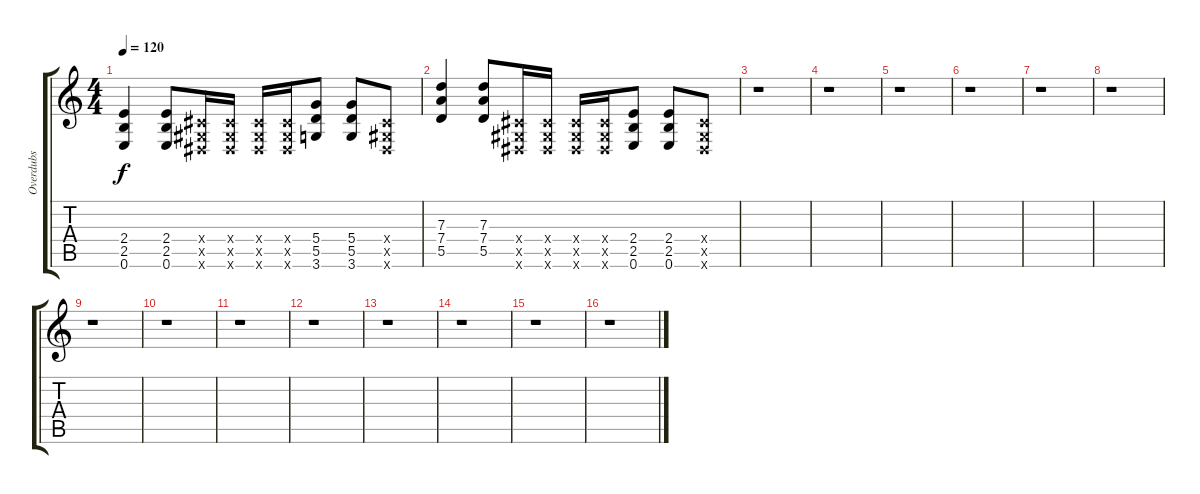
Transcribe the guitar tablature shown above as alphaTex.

\track ("Overdubs" "Overdubs") {mute instrument distortionguitar}
\staff {score tabs}
\tuning (E4 B3 G3 D3 A2 E2) {hide}
\ts (4 4)
\tempo 120
\clef g2
\ks c
(2.4 2.5 0.6).4{dy f} (2.4 2.5 0.6).8 (-1.4{x} -1.5{x} -1.6{x}).16 (-1.4{x} -1.5{x} -1.6{x}).16 (-1.4{x} -1.5{x} -1.6{x}).16 (-1.4{x} -1.5{x} -1.6{x}).16 (5.4 5.5 3.6).8 (5.4 5.5 3.6).8 (-1.4{x} -1.5{x} -1.6{x}).8 |
(7.3 7.4 5.5).4 (7.3 7.4 5.5).8 (-1.4{x} -1.5{x} -1.6{x}).16 (-1.4{x} -1.5{x} -1.6{x}).16 (-1.4{x} -1.5{x} -1.6{x}).16 (-1.4{x} -1.5{x} -1.6{x}).16 (2.4 2.5 0.6).8 (2.4 2.5 0.6).8 (-1.4{x} -1.5{x} -1.6{x}).8 |
r.1 |
r.1 |
r.1 |
r.1 |
r.1 |
r.1 |
r.1 |
r.1 |
r.1 |
r.1 |
r.1 |
r.1 |
r.1 |
r.1
